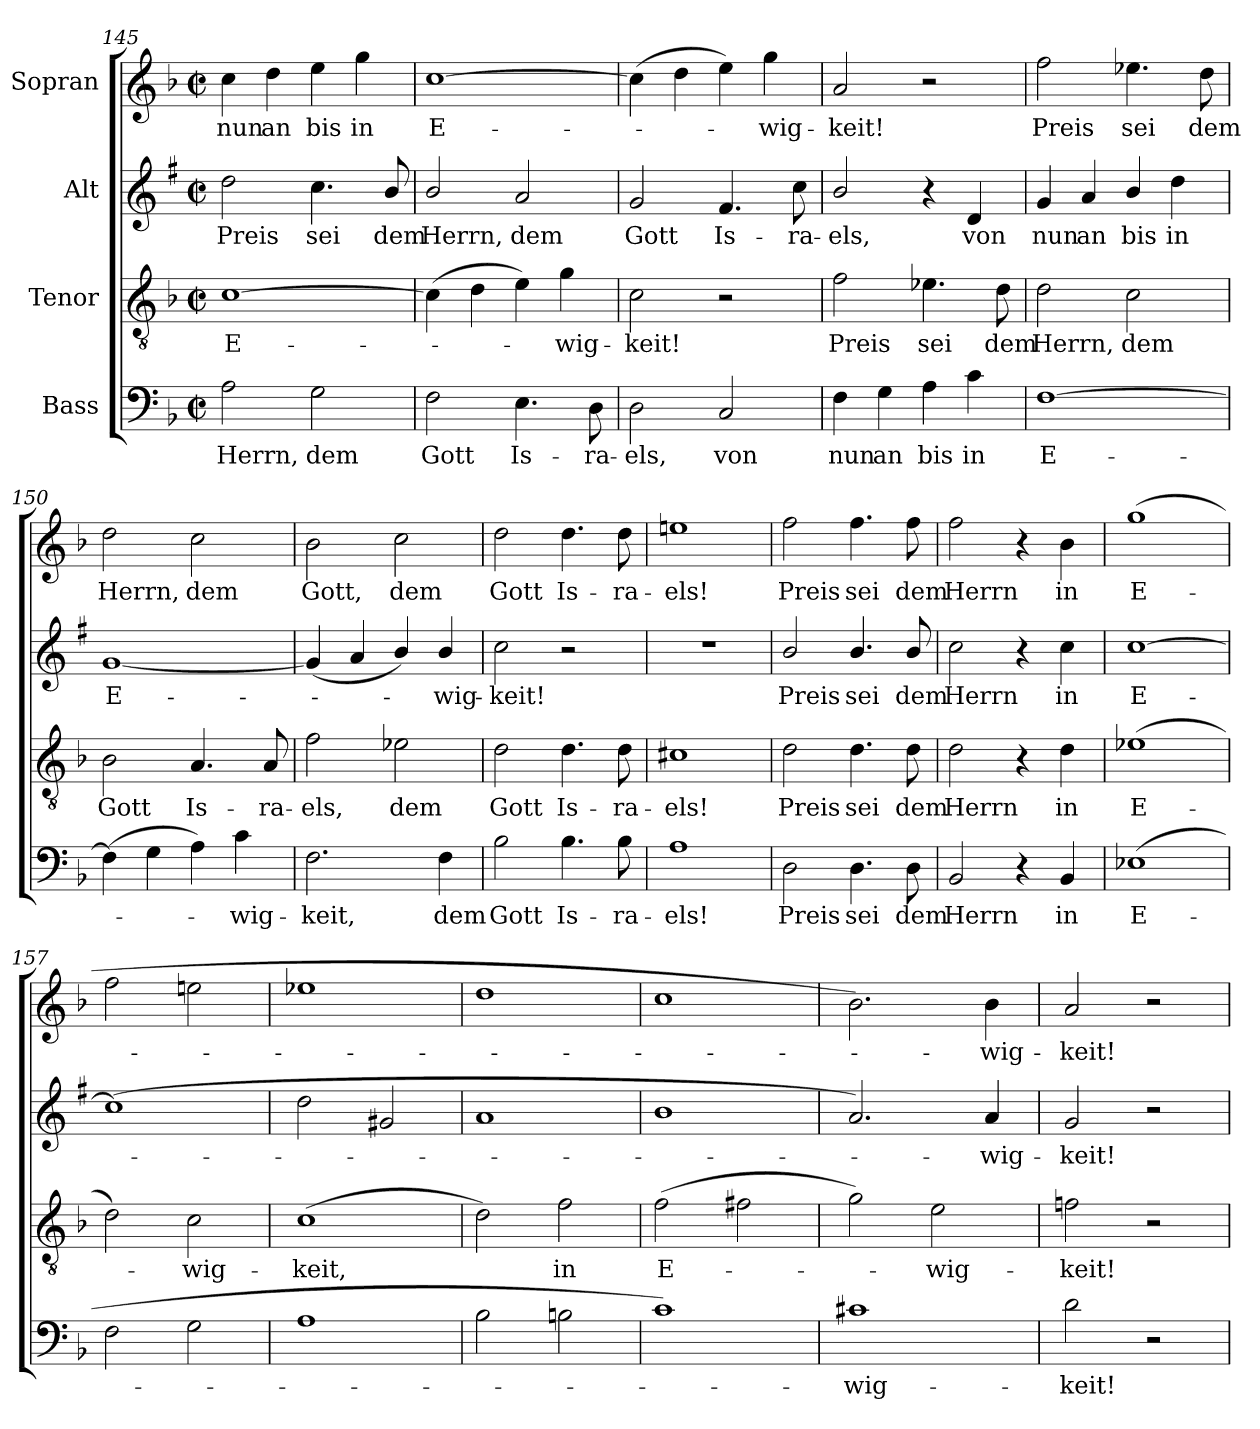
**kern	**text	**kern	**text	**kern	**text	**kern	**text
*part4	*part4	*part3	*part3	*part2	*part2	*part1	*part1
*staff4	*staff4	*staff3	*staff3	*staff2	*staff2	*staff1	*staff1
*I"Bass	*	*I"Tenor	*	*I"Alt	*	*I"Sopran	*
*clefF4	*	*clefGv2	*	*clefG2	*	*clefG2	*
*	*	*	*	*ITrd1c2	*	*	*
*k[b-]	*	*k[b-]	*	*k[b-]	*	*k[b-]	*
*M2/2	*	*M2/2	*	*M2/2	*	*M2/2	*
*met(c|)	*	*met(c|)	*	*met(c|)	*	*met(c|)	*
=145	=145	=145	=145	=145	=145	=145	=145
2A\	Herrn,	[1c	E-	2cc\	Preis	4cc\	nun
.	.	.	.	.	.	4dd\	an
2G\	dem	.	.	4.b-\	sei	4ee\	bis
.	.	.	.	.	.	4gg\	in
.	.	.	.	8a/	dem	.	.
=146	=146	=146	=146	=146	=146	=146	=146
2F\	Gott	(4c\]	.	2a/	Herrn,	[1cc	E-
.	.	4d\	.	.	.	.	.
4.E\	Is-	4e\)	.	2g/	dem	.	.
.	.	4g\	-wig-	.	.	.	.
8D\	-ra-	.	.	.	.	.	.
=147	=147	=147	=147	=147	=147	=147	=147
2D\	-els,	2c\	-keit!	2f/	Gott	(4cc\]	.
.	.	.	.	.	.	4dd\	.
2C/	von	2r	.	4.e/	Is-	4ee\)	.
.	.	.	.	.	.	4gg\	-wig-
.	.	.	.	8b-\	-ra-	.	.
=148	=148	=148	=148	=148	=148	=148	=148
4F\	nun	2f\	Preis	2a/	-els,	2a/	-keit!
4G\	an	.	.	.	.	.	.
4A\	bis	4.e-X\	sei	4r	.	2r	.
4c\	in	.	.	4c/	von	.	.
.	.	8d\	dem	.	.	.	.
=149	=149	=149	=149	=149	=149	=149	=149
[1F	E-	2d\	Herrn,	4f/	nun	2ff\	Preis
.	.	.	.	4g/	an	.	.
.	.	2c\	dem	4a/	bis	4.ee-X\	sei
.	.	.	.	4cc\	in	.	.
.	.	.	.	.	.	8dd\	dem
!!LO:PB:g=z
=150	=150	=150	=150	=150	=150	=150	=150
(4F\]	.	2B-\	Gott	[1f	E-	2dd\	Herrn,
4G\	.	.	.	.	.	.	.
4A\)	.	4.A/	Is-	.	.	2cc\	dem
4c\	-wig-	.	.	.	.	.	.
.	.	8A/	-ra-	.	.	.	.
=151	=151	=151	=151	=151	=151	=151	=151
2.F\	-keit,	2f\	-els,	(4f/]	.	2b-\	Gott,
.	.	.	.	4g/	.	.	.
.	.	2e-X\	dem	4a/)	.	2cc\	dem
4F\	dem	.	.	4a/	-wig-	.	.
=152	=152	=152	=152	=152	=152	=152	=152
2B-\	Gott	2d\	Gott	2b-\	-keit!	2dd\	Gott
4.B-\	Is-	4.d\	Is-	2r	.	4.dd\	Is-
8B-\	-ra-	8d\	-ra-	.	.	8dd\	-ra-
=153	=153	=153	=153	=153	=153	=153	=153
1A	-els!	1c#X	-els!	1r	.	1een	-els!
=154	=154	=154	=154	=154	=154	=154	=154
2D\	Preis	2d\	Preis	2a/	Preis	2ff\	Preis
4.D\	sei	4.d\	sei	4.a/	sei	4.ff\	sei
8D\	dem	8d\	dem	8a/	dem	8ff\	dem
=155	=155	=155	=155	=155	=155	=155	=155
2BB-/	Herrn	2d\	Herrn	2b-\	Herrn	2ff\	Herrn
4r	.	4r	.	4r	.	4r	.
4BB-/	in	4d\	in	4b-\	in	4b-\	in
=156	=156	=156	=156	=156	=156	=156	=156
(1E-X	E-	(1e-X	E-	[1b-	E-	(1gg	E-
=157	=157	=157	=157	=157	=157	=157	=157
2F\	.	2d\)	.	(1b-]	.	2ff\	.
2G\	.	2c\	-wig-	.	.	2een\	.
=158	=158	=158	=158	=158	=158	=158	=158
1A	.	(1c	-keit,	2cc\	.	1ee-X	.
.	.	.	.	2f#X/	.	.	.
=159	=159	=159	=159	=159	=159	=159	=159
2B-\	.	2d\)	.	1g	.	1dd	.
2Bn\	.	2f\	in	.	.	.	.
!!LO:LB:g=z
=160	=160	=160	=160	=160	=160	=160	=160
1c)	.	(2f\	E-	1a	.	1cc	.
.	.	2f#X\	.	.	.	.	.
=161	=161	=161	=161	=161	=161	=161	=161
1c#X	-wig-	2g\)	.	2.g/)	.	2.b-\)	.
.	.	2e\	-wig-	.	.	.	.
.	.	.	.	4g/	-wig-	4b-\	-wig-
=162	=162	=162	=162	=162	=162	=162	=162
2d\	-keit!	2fn\	-keit!	2f/	-keit!	2a/	-keit!
2r	.	2r	.	2r	.	2r	.
=	=	=	=	=	=	=	=
*-	*-	*-	*-	*-	*-	*-	*-
